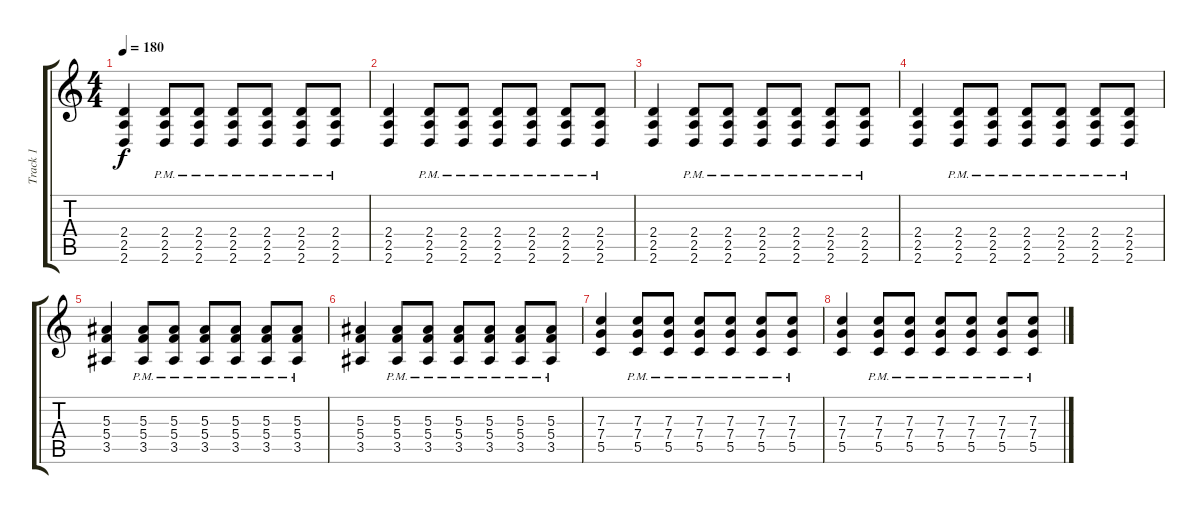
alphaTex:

\track ("Track 1" "Track 1") {instrument distortionguitar}
\staff {score tabs}
\tuning (D4 A3 F3 C3 G2 C2) {hide}
\ts (4 4)
\tempo 180
\clef g2
\ks c
(2.4 2.5 2.6).4{dy f} (2.4{pm} 2.5{pm} 2.6{pm}).8 (2.4{pm} 2.5{pm} 2.6{pm}).8 (2.4{pm} 2.5{pm} 2.6{pm}).8 (2.4{pm} 2.5{pm} 2.6{pm}).8 (2.4{pm} 2.5{pm} 2.6{pm}).8 (2.4{pm} 2.5{pm} 2.6{pm}).8 |
(2.4 2.5 2.6).4 (2.4{pm} 2.5{pm} 2.6{pm}).8 (2.4{pm} 2.5{pm} 2.6{pm}).8 (2.4{pm} 2.5{pm} 2.6{pm}).8 (2.4{pm} 2.5{pm} 2.6{pm}).8 (2.4{pm} 2.5{pm} 2.6{pm}).8 (2.4{pm} 2.5{pm} 2.6{pm}).8 |
(2.4 2.5 2.6).4 (2.4{pm} 2.5{pm} 2.6{pm}).8 (2.4{pm} 2.5{pm} 2.6{pm}).8 (2.4{pm} 2.5{pm} 2.6{pm}).8 (2.4{pm} 2.5{pm} 2.6{pm}).8 (2.4{pm} 2.5{pm} 2.6{pm}).8 (2.4{pm} 2.5{pm} 2.6{pm}).8 |
(2.4 2.5 2.6).4 (2.4{pm} 2.5{pm} 2.6{pm}).8 (2.4{pm} 2.5{pm} 2.6{pm}).8 (2.4{pm} 2.5{pm} 2.6{pm}).8 (2.4{pm} 2.5{pm} 2.6{pm}).8 (2.4{pm} 2.5{pm} 2.6{pm}).8 (2.4{pm} 2.5{pm} 2.6{pm}).8 |
(5.3 5.4 3.5).4 (5.3{pm} 5.4{pm} 3.5{pm}).8 (5.3{pm} 5.4{pm} 3.5{pm}).8 (5.3{pm} 5.4{pm} 3.5{pm}).8 (5.3{pm} 5.4{pm} 3.5{pm}).8 (5.3{pm} 5.4{pm} 3.5{pm}).8 (5.3{pm} 5.4{pm} 3.5{pm}).8 |
(5.3 5.4 3.5).4 (5.3{pm} 5.4{pm} 3.5{pm}).8 (5.3{pm} 5.4{pm} 3.5{pm}).8 (5.3{pm} 5.4{pm} 3.5{pm}).8 (5.3{pm} 5.4{pm} 3.5{pm}).8 (5.3{pm} 5.4{pm} 3.5{pm}).8 (5.3{pm} 5.4{pm} 3.5{pm}).8 |
(7.3 7.4 5.5).4 (7.3{pm} 7.4{pm} 5.5{pm}).8 (7.3{pm} 7.4{pm} 5.5{pm}).8 (7.3{pm} 7.4{pm} 5.5{pm}).8 (7.3{pm} 7.4{pm} 5.5{pm}).8 (7.3{pm} 7.4{pm} 5.5{pm}).8 (7.3{pm} 7.4{pm} 5.5{pm}).8 |
(7.3 7.4 5.5).4 (7.3{pm} 7.4{pm} 5.5{pm}).8 (7.3{pm} 7.4{pm} 5.5{pm}).8 (7.3{pm} 7.4{pm} 5.5{pm}).8 (7.3{pm} 7.4{pm} 5.5{pm}).8 (7.3{pm} 7.4{pm} 5.5{pm}).8 (7.3{pm} 7.4{pm} 5.5{pm}).8
